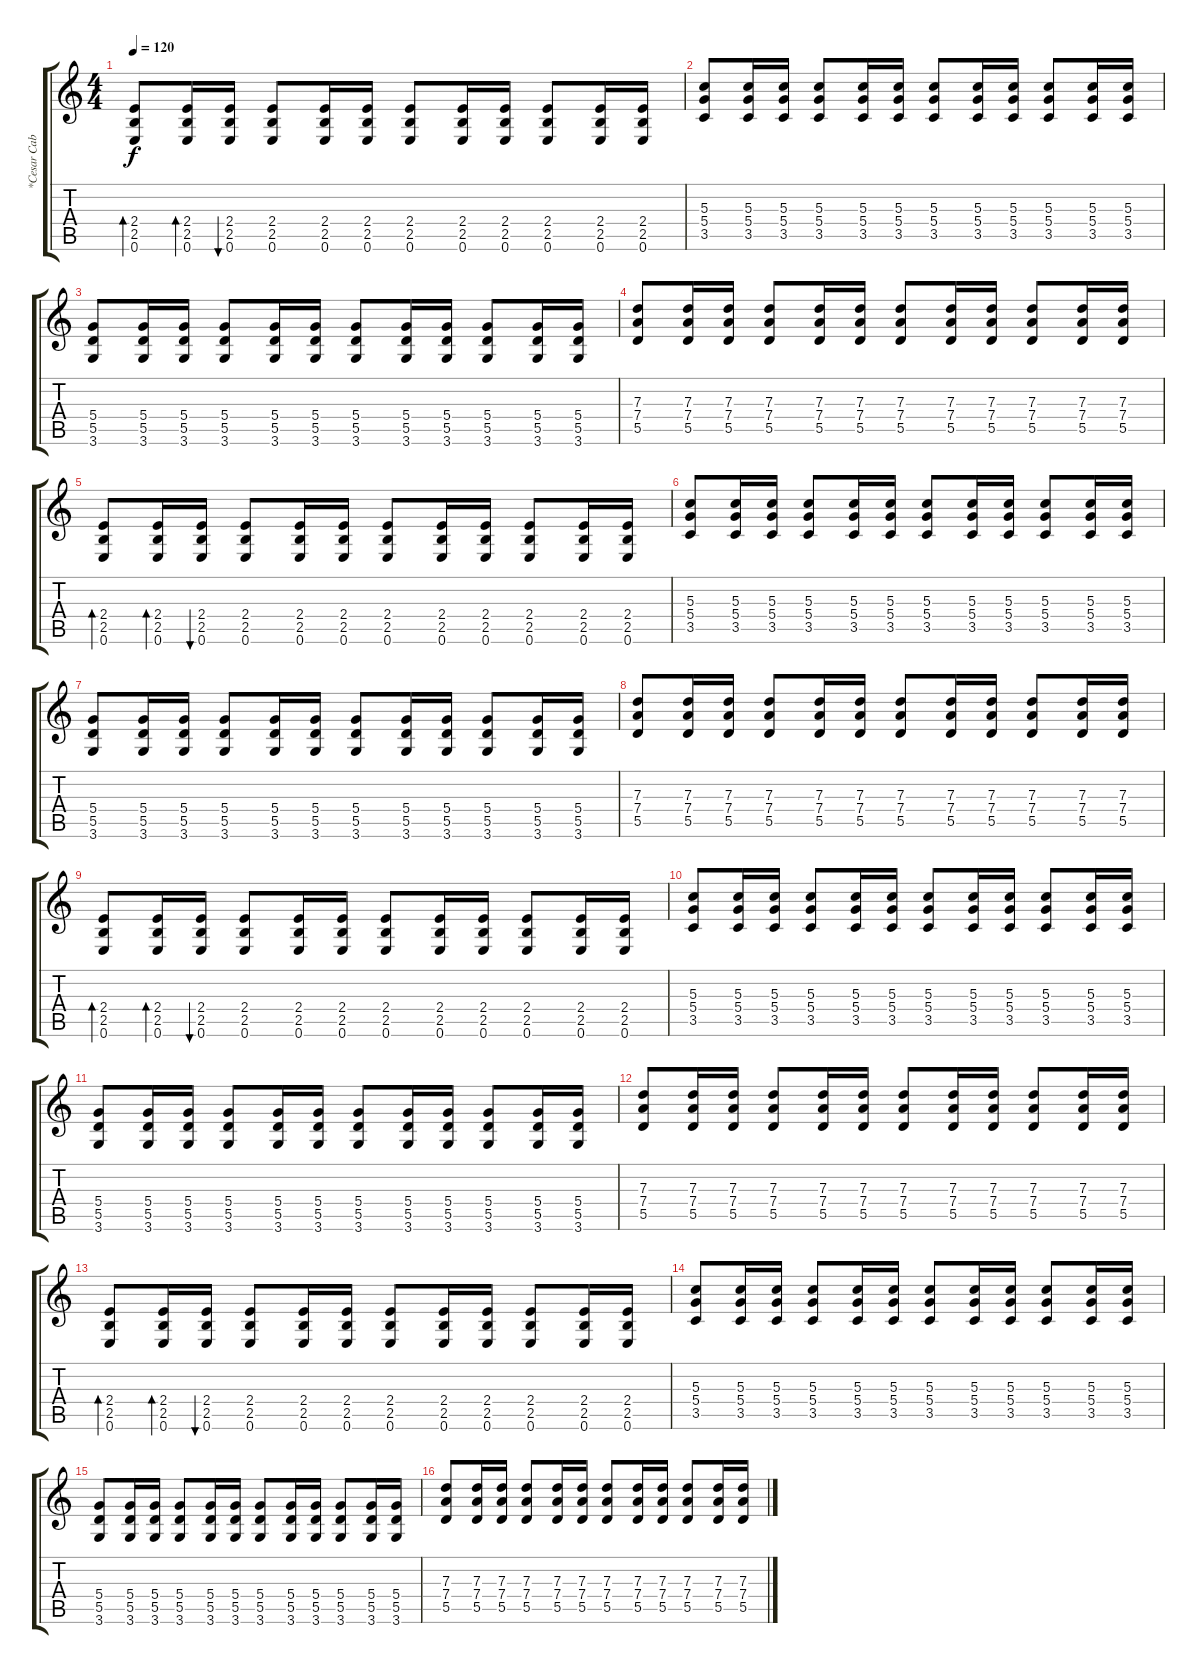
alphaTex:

\track ("*Cesar Cabal" "*Cesar Cab") {instrument acousticguitarsteel}
\staff {score tabs}
\tuning (E4 B3 G3 D3 A2 E2) {hide}
\ts (4 4)
\tempo 120
\clef g2
\ks c
(2.4 2.5 0.6).8{bd 60 dy f instrument acousticguitarsteel} (2.4 2.5 0.6).16{bd 60} (2.4 2.5 0.6).16{bu 60} (2.4 2.5 0.6).8 (2.4 2.5 0.6).16 (2.4 2.5 0.6).16 (2.4 2.5 0.6).8 (2.4 2.5 0.6).16 (2.4 2.5 0.6).16 (2.4 2.5 0.6).8 (2.4 2.5 0.6).16 (2.4 2.5 0.6).16 |
(5.3 5.4 3.5).8 (5.3 5.4 3.5).16 (5.3 5.4 3.5).16 (5.3 5.4 3.5).8 (5.3 5.4 3.5).16 (5.3 5.4 3.5).16 (5.3 5.4 3.5).8 (5.3 5.4 3.5).16 (5.3 5.4 3.5).16 (5.3 5.4 3.5).8 (5.3 5.4 3.5).16 (5.3 5.4 3.5).16 |
(5.4 5.5 3.6).8 (5.4 5.5 3.6).16 (5.4 5.5 3.6).16 (5.4 5.5 3.6).8 (5.4 5.5 3.6).16 (5.4 5.5 3.6).16 (5.4 5.5 3.6).8 (5.4 5.5 3.6).16 (5.4 5.5 3.6).16 (5.4 5.5 3.6).8 (5.4 5.5 3.6).16 (5.4 5.5 3.6).16 |
(7.3 7.4 5.5).8 (7.3 7.4 5.5).16 (7.3 7.4 5.5).16 (7.3 7.4 5.5).8 (7.3 7.4 5.5).16 (7.3 7.4 5.5).16 (7.3 7.4 5.5).8 (7.3 7.4 5.5).16 (7.3 7.4 5.5).16 (7.3 7.4 5.5).8 (7.3 7.4 5.5).16 (7.3 7.4 5.5).16 |
(2.4 2.5 0.6).8{bd 60} (2.4 2.5 0.6).16{bd 60} (2.4 2.5 0.6).16{bu 60} (2.4 2.5 0.6).8 (2.4 2.5 0.6).16 (2.4 2.5 0.6).16 (2.4 2.5 0.6).8 (2.4 2.5 0.6).16 (2.4 2.5 0.6).16 (2.4 2.5 0.6).8 (2.4 2.5 0.6).16 (2.4 2.5 0.6).16 |
(5.3 5.4 3.5).8 (5.3 5.4 3.5).16 (5.3 5.4 3.5).16 (5.3 5.4 3.5).8 (5.3 5.4 3.5).16 (5.3 5.4 3.5).16 (5.3 5.4 3.5).8 (5.3 5.4 3.5).16 (5.3 5.4 3.5).16 (5.3 5.4 3.5).8 (5.3 5.4 3.5).16 (5.3 5.4 3.5).16 |
(5.4 5.5 3.6).8 (5.4 5.5 3.6).16 (5.4 5.5 3.6).16 (5.4 5.5 3.6).8 (5.4 5.5 3.6).16 (5.4 5.5 3.6).16 (5.4 5.5 3.6).8 (5.4 5.5 3.6).16 (5.4 5.5 3.6).16 (5.4 5.5 3.6).8 (5.4 5.5 3.6).16 (5.4 5.5 3.6).16 |
(7.3 7.4 5.5).8 (7.3 7.4 5.5).16 (7.3 7.4 5.5).16 (7.3 7.4 5.5).8 (7.3 7.4 5.5).16 (7.3 7.4 5.5).16 (7.3 7.4 5.5).8 (7.3 7.4 5.5).16 (7.3 7.4 5.5).16 (7.3 7.4 5.5).8 (7.3 7.4 5.5).16 (7.3 7.4 5.5).16 |
(2.4 2.5 0.6).8{bd 60} (2.4 2.5 0.6).16{bd 60} (2.4 2.5 0.6).16{bu 60} (2.4 2.5 0.6).8 (2.4 2.5 0.6).16 (2.4 2.5 0.6).16 (2.4 2.5 0.6).8 (2.4 2.5 0.6).16 (2.4 2.5 0.6).16 (2.4 2.5 0.6).8 (2.4 2.5 0.6).16 (2.4 2.5 0.6).16 |
(5.3 5.4 3.5).8 (5.3 5.4 3.5).16 (5.3 5.4 3.5).16 (5.3 5.4 3.5).8 (5.3 5.4 3.5).16 (5.3 5.4 3.5).16 (5.3 5.4 3.5).8 (5.3 5.4 3.5).16 (5.3 5.4 3.5).16 (5.3 5.4 3.5).8 (5.3 5.4 3.5).16 (5.3 5.4 3.5).16 |
(5.4 5.5 3.6).8 (5.4 5.5 3.6).16 (5.4 5.5 3.6).16 (5.4 5.5 3.6).8 (5.4 5.5 3.6).16 (5.4 5.5 3.6).16 (5.4 5.5 3.6).8 (5.4 5.5 3.6).16 (5.4 5.5 3.6).16 (5.4 5.5 3.6).8 (5.4 5.5 3.6).16 (5.4 5.5 3.6).16 |
(7.3 7.4 5.5).8 (7.3 7.4 5.5).16 (7.3 7.4 5.5).16 (7.3 7.4 5.5).8 (7.3 7.4 5.5).16 (7.3 7.4 5.5).16 (7.3 7.4 5.5).8 (7.3 7.4 5.5).16 (7.3 7.4 5.5).16 (7.3 7.4 5.5).8 (7.3 7.4 5.5).16 (7.3 7.4 5.5).16 |
(2.4 2.5 0.6).8{bd 60} (2.4 2.5 0.6).16{bd 60} (2.4 2.5 0.6).16{bu 60} (2.4 2.5 0.6).8 (2.4 2.5 0.6).16 (2.4 2.5 0.6).16 (2.4 2.5 0.6).8 (2.4 2.5 0.6).16 (2.4 2.5 0.6).16 (2.4 2.5 0.6).8 (2.4 2.5 0.6).16 (2.4 2.5 0.6).16 |
(5.3 5.4 3.5).8 (5.3 5.4 3.5).16 (5.3 5.4 3.5).16 (5.3 5.4 3.5).8 (5.3 5.4 3.5).16 (5.3 5.4 3.5).16 (5.3 5.4 3.5).8 (5.3 5.4 3.5).16 (5.3 5.4 3.5).16 (5.3 5.4 3.5).8 (5.3 5.4 3.5).16 (5.3 5.4 3.5).16 |
(5.4 5.5 3.6).8 (5.4 5.5 3.6).16 (5.4 5.5 3.6).16 (5.4 5.5 3.6).8 (5.4 5.5 3.6).16 (5.4 5.5 3.6).16 (5.4 5.5 3.6).8 (5.4 5.5 3.6).16 (5.4 5.5 3.6).16 (5.4 5.5 3.6).8 (5.4 5.5 3.6).16 (5.4 5.5 3.6).16 |
(7.3 7.4 5.5).8 (7.3 7.4 5.5).16 (7.3 7.4 5.5).16 (7.3 7.4 5.5).8 (7.3 7.4 5.5).16 (7.3 7.4 5.5).16 (7.3 7.4 5.5).8 (7.3 7.4 5.5).16 (7.3 7.4 5.5).16 (7.3 7.4 5.5).8 (7.3 7.4 5.5).16 (7.3 7.4 5.5).16
